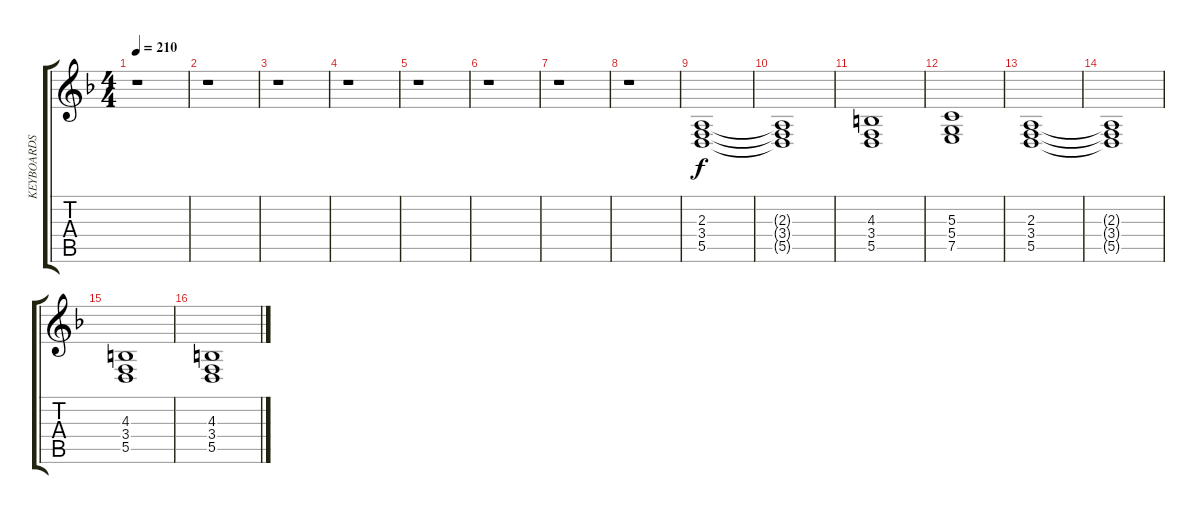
\track ("KEYBOARDS" "KEYBOARDS") {instrument reedorgan}
\staff {score tabs}
\tuning (E4 B3 G3 D3 A2 E2) {hide}
\ts (4 4)
\tempo 210
\clef g2
\ks f
r.1{dy f} |
r.1 |
r.1 |
r.1 |
r.1 |
r.1 |
r.1 |
r.1 |
(2.3 3.4 5.5).1 |
(2.3{t} 3.4{t} 5.5{t}).1 |
(4.3 3.4 5.5).1 |
(5.3 5.4 7.5).1 |
(2.3 3.4 5.5).1 |
(2.3{t} 3.4{t} 5.5{t}).1 |
(4.3 3.4 5.5).1 |
(4.3 3.4 5.5).1
